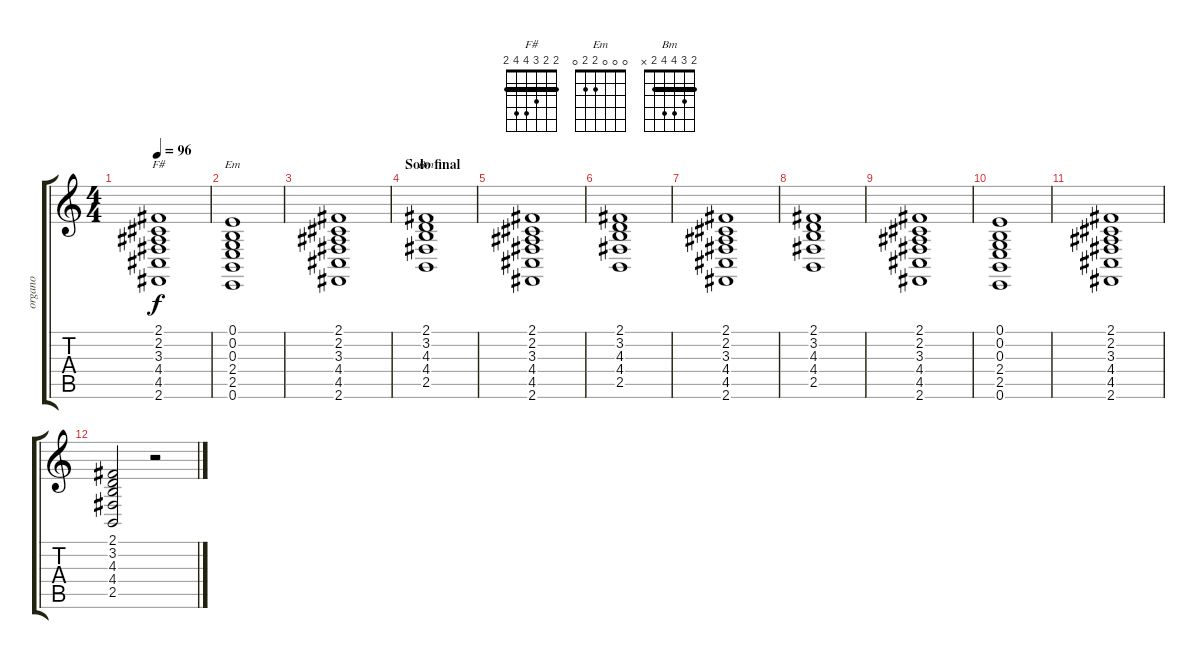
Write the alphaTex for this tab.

\track ("organo" "organo") {instrument tangoaccordion}
\staff {score tabs}
\tuning (E4 B3 G3 D3 A2 E2) {hide}
\chord ("F#" 2 2 3 4 4 2) {barre 2}
\chord ("Em" 0 0 0 2 2 0)
\chord ("Bm" 2 3 4 4 2 x) {barre 2}
\ts (4 4)
\tempo 96
\clef g2
\ks c
(2.1 2.2 3.3 4.4 4.5 2.6).1{ch "F#" dy f} |
(0.1 0.2 0.3 2.4 2.5 0.6).1{ch "Em"} |
(2.1 2.2 3.3 4.4 4.5 2.6).1 |
\section ("" "Solo final")
(2.1 3.2 4.3 4.4 2.5).1{ch "Bm"} |
(2.1 2.2 3.3 4.4 4.5 2.6).1 |
(2.1 3.2 4.3 4.4 2.5).1 |
(2.1 2.2 3.3 4.4 4.5 2.6).1 |
(2.1 3.2 4.3 4.4 2.5).1 |
(2.1 2.2 3.3 4.4 4.5 2.6).1 |
(0.1 0.2 0.3 2.4 2.5 0.6).1 |
(2.1 2.2 3.3 4.4 4.5 2.6).1 |
(2.1 3.2 4.3 4.4 2.5).2 r.2
